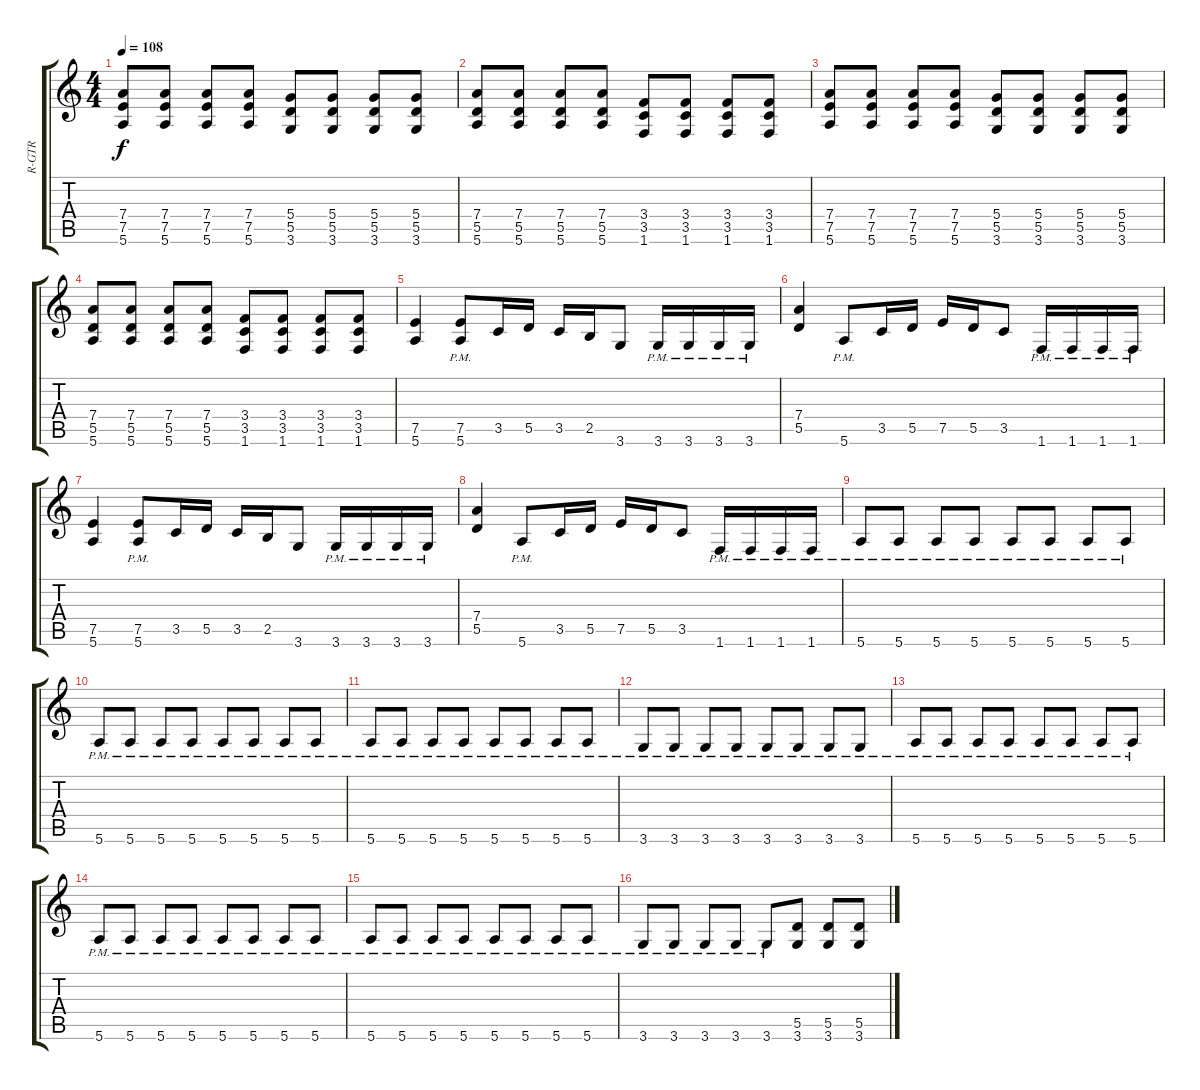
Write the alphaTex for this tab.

\track ("R-GTR" "R-GTR") {instrument distortionguitar}
\staff {score tabs}
\tuning (E4 B3 G3 D3 A2 E2) {hide}
\ts (4 4)
\tempo 108
\clef g2
\ks c
(7.4 7.5 5.6).8{dy f} (7.4 7.5 5.6).8 (7.4 7.5 5.6).8 (7.4 7.5 5.6).8 (5.4 5.5 3.6).8 (5.4 5.5 3.6).8 (5.4 5.5 3.6).8 (5.4 5.5 3.6).8 |
(7.4 5.5 5.6).8 (7.4 5.5 5.6).8 (7.4 5.5 5.6).8 (7.4 5.5 5.6).8 (3.4 3.5 1.6).8 (3.4 3.5 1.6).8 (3.4 3.5 1.6).8 (3.4 3.5 1.6).8 |
(7.4 7.5 5.6).8 (7.4 7.5 5.6).8 (7.4 7.5 5.6).8 (7.4 7.5 5.6).8 (5.4 5.5 3.6).8 (5.4 5.5 3.6).8 (5.4 5.5 3.6).8 (5.4 5.5 3.6).8 |
(7.4 5.5 5.6).8 (7.4 5.5 5.6).8 (7.4 5.5 5.6).8 (7.4 5.5 5.6).8 (3.4 3.5 1.6).8 (3.4 3.5 1.6).8 (3.4 3.5 1.6).8 (3.4 3.5 1.6).8 |
(7.5 5.6).4 (7.5{pm} 5.6{pm}).8 3.5.16 5.5.16 3.5.16 2.5.16 3.6.8 3.6{pm}.16 3.6{pm}.16 3.6{pm}.16 3.6{pm}.16 |
(7.4 5.5).4 5.6{pm}.8 3.5.16 5.5.16 7.5.16 5.5.16 3.5.8 1.6{pm}.16 1.6{pm}.16 1.6{pm}.16 1.6{pm}.16 |
(7.5 5.6).4 (7.5{pm} 5.6{pm}).8 3.5.16 5.5.16 3.5.16 2.5.16 3.6.8 3.6{pm}.16 3.6{pm}.16 3.6{pm}.16 3.6{pm}.16 |
(7.4 5.5).4 5.6{pm}.8 3.5.16 5.5.16 7.5.16 5.5.16 3.5.8 1.6{pm}.16 1.6{pm}.16 1.6{pm}.16 1.6{pm}.16 |
5.6{pm}.8 5.6{pm}.8 5.6{pm}.8 5.6{pm}.8 5.6{pm}.8 5.6{pm}.8 5.6{pm}.8 5.6{pm}.8 |
5.6{pm}.8 5.6{pm}.8 5.6{pm}.8 5.6{pm}.8 5.6{pm}.8 5.6{pm}.8 5.6{pm}.8 5.6{pm}.8 |
5.6{pm}.8 5.6{pm}.8 5.6{pm}.8 5.6{pm}.8 5.6{pm}.8 5.6{pm}.8 5.6{pm}.8 5.6{pm}.8 |
3.6{pm}.8 3.6{pm}.8 3.6{pm}.8 3.6{pm}.8 3.6{pm}.8 3.6{pm}.8 3.6{pm}.8 3.6{pm}.8 |
5.6{pm}.8 5.6{pm}.8 5.6{pm}.8 5.6{pm}.8 5.6{pm}.8 5.6{pm}.8 5.6{pm}.8 5.6{pm}.8 |
5.6{pm}.8 5.6{pm}.8 5.6{pm}.8 5.6{pm}.8 5.6{pm}.8 5.6{pm}.8 5.6{pm}.8 5.6{pm}.8 |
5.6{pm}.8 5.6{pm}.8 5.6{pm}.8 5.6{pm}.8 5.6{pm}.8 5.6{pm}.8 5.6{pm}.8 5.6{pm}.8 |
3.6{pm}.8 3.6{pm}.8 3.6{pm}.8 3.6{pm}.8 3.6{pm}.8 (5.5 3.6).8 (5.5 3.6).8 (5.5 3.6).8
